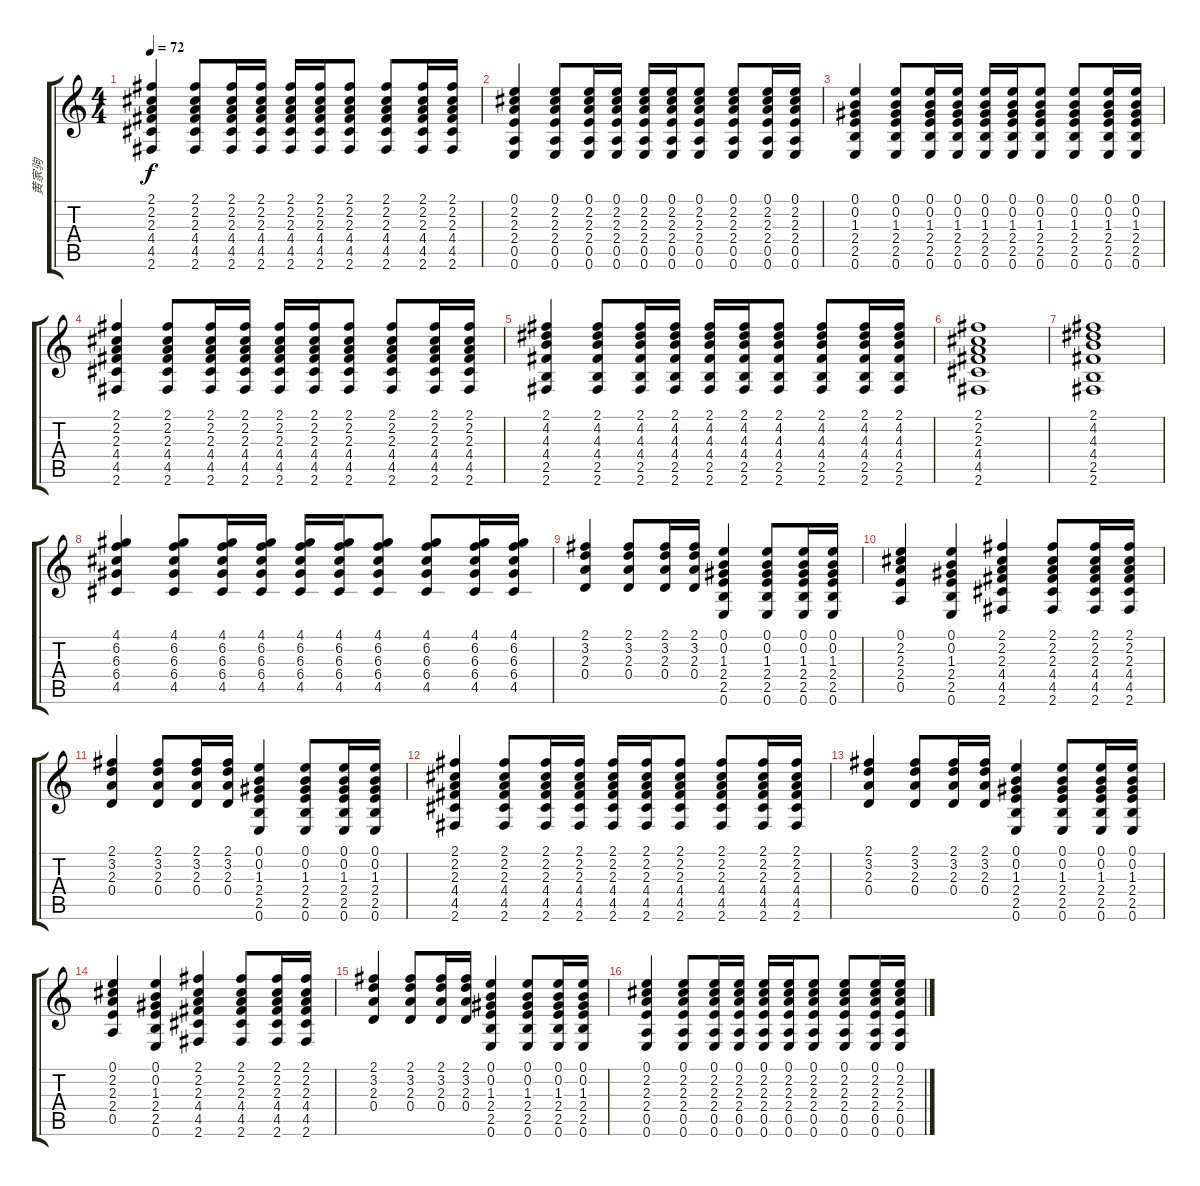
\track ("黄家驹" "黄家驹") {instrument acousticguitarsteel}
\staff {score tabs}
\tuning (E4 B3 G3 D3 A2 E2) {hide}
\ts (4 4)
\tempo 72
\clef g2
\ks c
(2.1 2.2 2.3 4.4 4.5 2.6).4{dy f} (2.1 2.2 2.3 4.4 4.5 2.6).8 (2.1 2.2 2.3 4.4 4.5 2.6).16 (2.1 2.2 2.3 4.4 4.5 2.6).16 (2.1 2.2 2.3 4.4 4.5 2.6).16 (2.1 2.2 2.3 4.4 4.5 2.6).16 (2.1 2.2 2.3 4.4 4.5 2.6).8 (2.1 2.2 2.3 4.4 4.5 2.6).8 (2.1 2.2 2.3 4.4 4.5 2.6).16 (2.1 2.2 2.3 4.4 4.5 2.6).16 |
(0.1 2.2 2.3 2.4 0.5 0.6).4 (0.1 2.2 2.3 2.4 0.5 0.6).8 (0.1 2.2 2.3 2.4 0.5 0.6).16 (0.1 2.2 2.3 2.4 0.5 0.6).16 (0.1 2.2 2.3 2.4 0.5 0.6).16 (0.1 2.2 2.3 2.4 0.5 0.6).16 (0.1 2.2 2.3 2.4 0.5 0.6).8 (0.1 2.2 2.3 2.4 0.5 0.6).8 (0.1 2.2 2.3 2.4 0.5 0.6).16 (0.1 2.2 2.3 2.4 0.5 0.6).16 |
(0.1 0.2 1.3 2.4 2.5 0.6).4 (0.1 0.2 1.3 2.4 2.5 0.6).8 (0.1 0.2 1.3 2.4 2.5 0.6).16 (0.1 0.2 1.3 2.4 2.5 0.6).16 (0.1 0.2 1.3 2.4 2.5 0.6).16 (0.1 0.2 1.3 2.4 2.5 0.6).16 (0.1 0.2 1.3 2.4 2.5 0.6).8 (0.1 0.2 1.3 2.4 2.5 0.6).8 (0.1 0.2 1.3 2.4 2.5 0.6).16 (0.1 0.2 1.3 2.4 2.5 0.6).16 |
(2.1 2.2 2.3 4.4 4.5 2.6).4 (2.1 2.2 2.3 4.4 4.5 2.6).8 (2.1 2.2 2.3 4.4 4.5 2.6).16 (2.1 2.2 2.3 4.4 4.5 2.6).16 (2.1 2.2 2.3 4.4 4.5 2.6).16 (2.1 2.2 2.3 4.4 4.5 2.6).16 (2.1 2.2 2.3 4.4 4.5 2.6).8 (2.1 2.2 2.3 4.4 4.5 2.6).8 (2.1 2.2 2.3 4.4 4.5 2.6).16 (2.1 2.2 2.3 4.4 4.5 2.6).16 |
(2.1 4.2 4.3 4.4 2.5 2.6).4 (2.1 4.2 4.3 4.4 2.5 2.6).8 (2.1 4.2 4.3 4.4 2.5 2.6).16 (2.1 4.2 4.3 4.4 2.5 2.6).16 (2.1 4.2 4.3 4.4 2.5 2.6).16 (2.1 4.2 4.3 4.4 2.5 2.6).16 (2.1 4.2 4.3 4.4 2.5 2.6).8 (2.1 4.2 4.3 4.4 2.5 2.6).8 (2.1 4.2 4.3 4.4 2.5 2.6).16 (2.1 4.2 4.3 4.4 2.5 2.6).16 |
(2.1 2.2 2.3 4.4 4.5 2.6).1 |
(2.1 4.2 4.3 4.4 2.5 2.6).1 |
(4.1 6.2 6.3 6.4 4.5).4 (4.1 6.2 6.3 6.4 4.5).8 (4.1 6.2 6.3 6.4 4.5).16 (4.1 6.2 6.3 6.4 4.5).16 (4.1 6.2 6.3 6.4 4.5).16 (4.1 6.2 6.3 6.4 4.5).16 (4.1 6.2 6.3 6.4 4.5).8 (4.1 6.2 6.3 6.4 4.5).8 (4.1 6.2 6.3 6.4 4.5).16 (4.1 6.2 6.3 6.4 4.5).16 |
(2.1 3.2 2.3 0.4).4 (2.1 3.2 2.3 0.4).8 (2.1 3.2 2.3 0.4).16 (2.1 3.2 2.3 0.4).16 (0.1 0.2 1.3 2.4 2.5 0.6).4 (0.1 0.2 1.3 2.4 2.5 0.6).8 (0.1 0.2 1.3 2.4 2.5 0.6).16 (0.1 0.2 1.3 2.4 2.5 0.6).16 |
(0.1 2.2 2.3 2.4 0.5).4 (0.1 0.2 1.3 2.4 2.5 0.6).4 (2.1 2.2 2.3 4.4 4.5 2.6).4 (2.1 2.2 2.3 4.4 4.5 2.6).8 (2.1 2.2 2.3 4.4 4.5 2.6).16 (2.1 2.2 2.3 4.4 4.5 2.6).16 |
(2.1 3.2 2.3 0.4).4 (2.1 3.2 2.3 0.4).8 (2.1 3.2 2.3 0.4).16 (2.1 3.2 2.3 0.4).16 (0.1 0.2 1.3 2.4 2.5 0.6).4 (0.1 0.2 1.3 2.4 2.5 0.6).8 (0.1 0.2 1.3 2.4 2.5 0.6).16 (0.1 0.2 1.3 2.4 2.5 0.6).16 |
(2.1 2.2 2.3 4.4 4.5 2.6).4 (2.1 2.2 2.3 4.4 4.5 2.6).8 (2.1 2.2 2.3 4.4 4.5 2.6).16 (2.1 2.2 2.3 4.4 4.5 2.6).16 (2.1 2.2 2.3 4.4 4.5 2.6).16 (2.1 2.2 2.3 4.4 4.5 2.6).16 (2.1 2.2 2.3 4.4 4.5 2.6).8 (2.1 2.2 2.3 4.4 4.5 2.6).8 (2.1 2.2 2.3 4.4 4.5 2.6).16 (2.1 2.2 2.3 4.4 4.5 2.6).16 |
(2.1 3.2 2.3 0.4).4 (2.1 3.2 2.3 0.4).8 (2.1 3.2 2.3 0.4).16 (2.1 3.2 2.3 0.4).16 (0.1 0.2 1.3 2.4 2.5 0.6).4 (0.1 0.2 1.3 2.4 2.5 0.6).8 (0.1 0.2 1.3 2.4 2.5 0.6).16 (0.1 0.2 1.3 2.4 2.5 0.6).16 |
(0.1 2.2 2.3 2.4 0.5).4 (0.1 0.2 1.3 2.4 2.5 0.6).4 (2.1 2.2 2.3 4.4 4.5 2.6).4 (2.1 2.2 2.3 4.4 4.5 2.6).8 (2.1 2.2 2.3 4.4 4.5 2.6).16 (2.1 2.2 2.3 4.4 4.5 2.6).16 |
(2.1 3.2 2.3 0.4).4 (2.1 3.2 2.3 0.4).8 (2.1 3.2 2.3 0.4).16 (2.1 3.2 2.3 0.4).16 (0.1 0.2 1.3 2.4 2.5 0.6).4 (0.1 0.2 1.3 2.4 2.5 0.6).8 (0.1 0.2 1.3 2.4 2.5 0.6).16 (0.1 0.2 1.3 2.4 2.5 0.6).16 |
(0.1 2.2 2.3 2.4 0.5 0.6).4 (0.1 2.2 2.3 2.4 0.5 0.6).8 (0.1 2.2 2.3 2.4 0.5 0.6).16 (0.1 2.2 2.3 2.4 0.5 0.6).16 (0.1 2.2 2.3 2.4 0.5 0.6).16 (0.1 2.2 2.3 2.4 0.5 0.6).16 (0.1 2.2 2.3 2.4 0.5 0.6).8 (0.1 2.2 2.3 2.4 0.5 0.6).8 (0.1 2.2 2.3 2.4 0.5 0.6).16 (0.1 2.2 2.3 2.4 0.5 0.6).16
